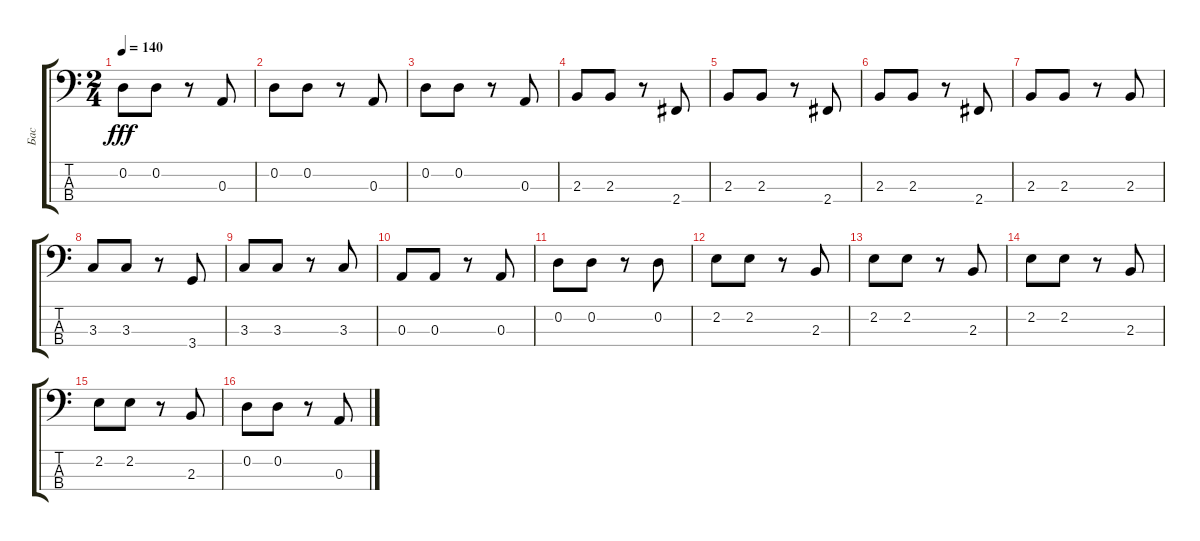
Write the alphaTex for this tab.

\track ("Бас" "Бас") {instrument electricbassfinger}
\staff {score tabs}
\tuning (G2 D2 A1 E1) {hide}
\ts (2 4)
\tempo 140
\clef f4
\ks c
0.2.8{dy fff} 0.2.8 r.8 0.3.8 |
0.2.8 0.2.8 r.8 0.3.8 |
0.2.8 0.2.8 r.8 0.3.8 |
2.3.8 2.3.8 r.8 2.4.8 |
2.3.8 2.3.8 r.8 2.4.8 |
2.3.8 2.3.8 r.8 2.4.8 |
2.3.8 2.3.8 r.8 2.3.8 |
3.3.8 3.3.8 r.8 3.4.8 |
3.3.8 3.3.8 r.8 3.3.8 |
0.3.8 0.3.8 r.8 0.3.8 |
0.2.8 0.2.8 r.8 0.2.8 |
2.2.8 2.2.8 r.8 2.3.8 |
2.2.8 2.2.8 r.8 2.3.8 |
2.2.8 2.2.8 r.8 2.3.8 |
2.2.8 2.2.8 r.8 2.3.8 |
0.2.8 0.2.8 r.8 0.3.8
